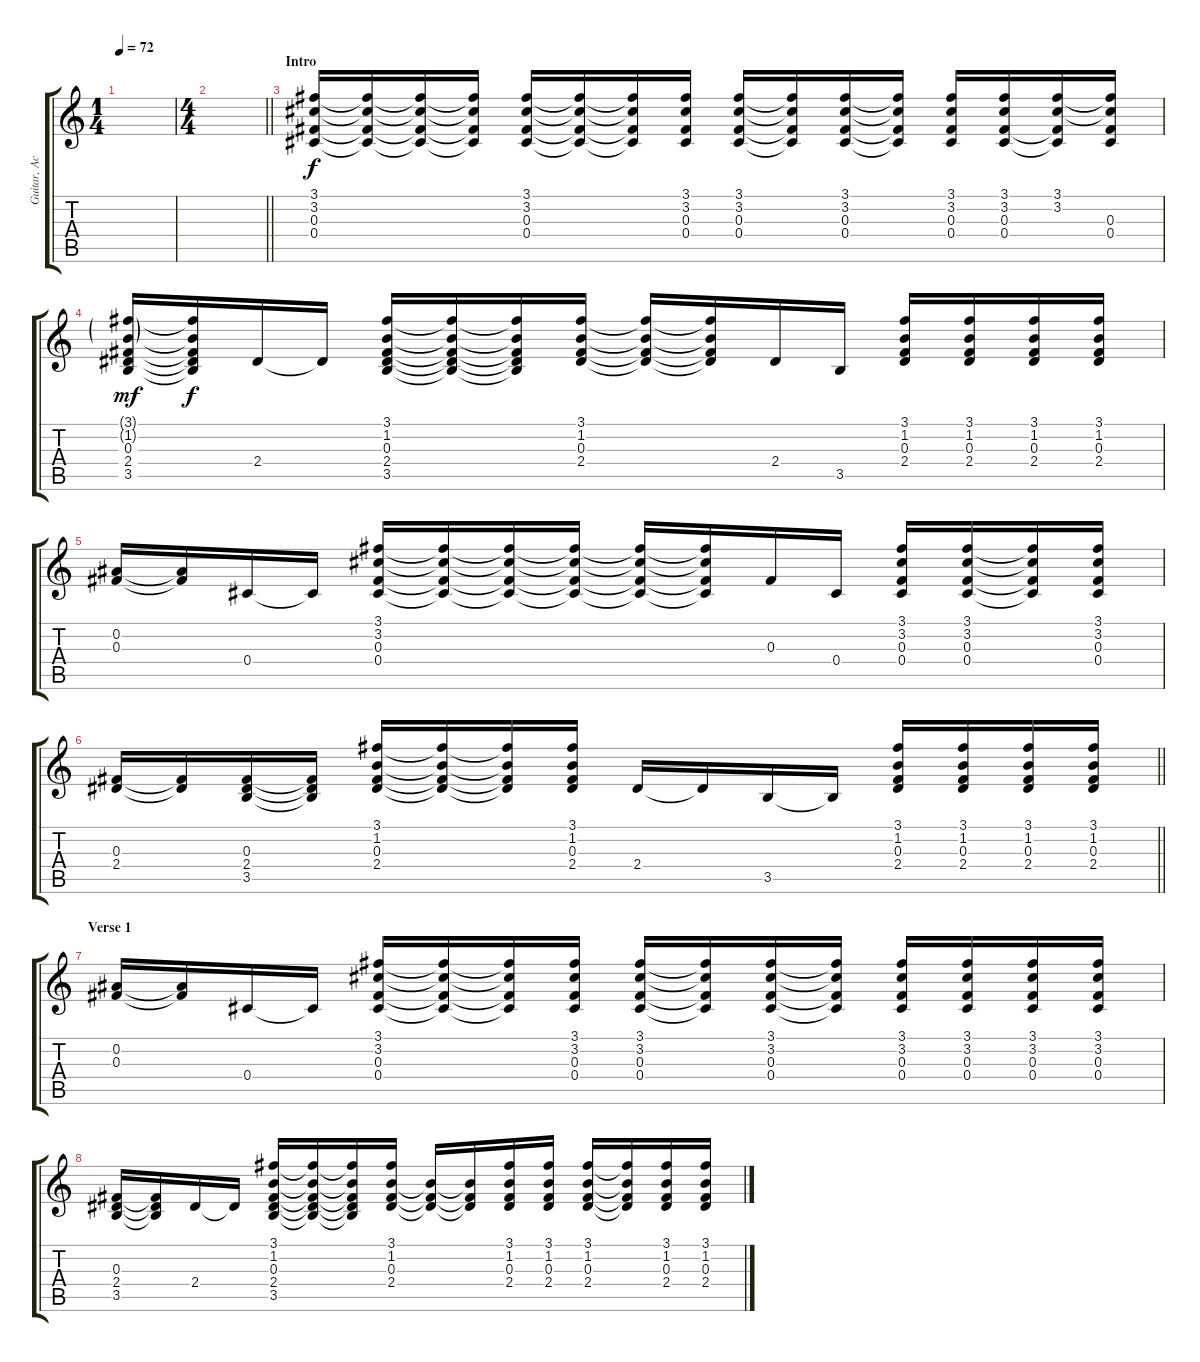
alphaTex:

\track ("Guitar, Acoustic" "Guitar, Ac") {instrument acousticguitarsteel}
\staff {score tabs}
\tuning (Eb4 Bb3 Gb3 Db3 Ab2 Eb2) {hide}
\ts (1 4)
\tempo 72
\clef g2
\ks c
|
\ts (4 4)
\barLineRight lightlight
|
\section ("" "Intro")
(3.1 3.2 0.3 0.4).16 (3.1{t} 3.2{t} 0.3{t} 0.4{t}).16 (3.1{t} 3.2{t} 0.3{t} 0.4{t}).16 (3.1{t} 3.2{t} 0.3{t} 0.4{t}).16 (3.1 3.2 0.3 0.4).16 (3.1{t} 3.2{t} 0.3{t} 0.4{t}).16 (3.1{t} 3.2{t} 0.3{t} 0.4{t}).16 (3.1 3.2 0.3 0.4).16 (3.1 3.2 0.3 0.4).16 (3.1{t} 3.2{t} 0.3{t} 0.4{t}).16 (3.1 3.2 0.3 0.4).16 (3.1{t} 3.2{t} 0.3{t} 0.4{t}).16 (3.1 3.2 0.3 0.4).16 (3.1 3.2 0.3 0.4).16 (3.1 3.2 0.3{t} 0.4{t}).16 (3.1{t} 3.2{t} 0.3 0.4).16 |
(3.1{g} 1.2{g} 0.3 2.4 3.5).16{dy mf} (3.1{t} 1.2{t} 0.3{t} 2.4{t} 3.5{t}).16{dy f} 2.4.16 2.4{t}.16 (3.1 1.2 0.3 2.4 3.5).16 (3.1{t} 1.2{t} 0.3{t} 2.4{t} 3.5{t}).16 (3.1{t} 1.2{t} 0.3{t} 2.4{t} 3.5{t}).16 (3.1 1.2 0.3 2.4).16 (3.1{t} 1.2{t} 0.3{t} 2.4{t}).16 (3.1{t} 1.2{t} 0.3{t} 2.4{t}).16 2.4.16 3.5.16 (3.1 1.2 0.3 2.4).16 (3.1 1.2 0.3 2.4).16 (3.1 1.2 0.3 2.4).16 (3.1 1.2 0.3 2.4).16 |
(0.2 0.3).16 (0.2{t} 0.3{t}).16 0.4.16 0.4{t}.16 (3.1 3.2 0.3 0.4).16 (3.1{t} 3.2{t} 0.3{t} 0.4{t}).16 (3.1{t} 3.2{t} 0.3{t} 0.4{t}).16 (3.1{t} 3.2{t} 0.3{t} 0.4{t}).16 (3.1{t} 3.2{t} 0.3{t} 0.4{t}).16 (3.1{t} 3.2{t} 0.3{t} 0.4{t}).16 0.3.16 0.4.16 (3.1 3.2 0.3 0.4).16 (3.1 3.2 0.3 0.4).16 (3.1{t} 3.2{t} 0.3{t} 0.4{t}).16 (3.1 3.2 0.3 0.4).16 |
\barLineRight lightlight
(0.3 2.4).16 (0.3{t} 2.4{t}).16 (0.3 2.4 3.5).16 (0.3{t} 2.4{t} 3.5{t}).16 (3.1 1.2 0.3 2.4).16 (3.1{t} 1.2{t} 0.3{t} 2.4{t}).16 (3.1{t} 1.2{t} 0.3{t} 2.4{t}).16 (3.1 1.2 0.3 2.4).16 2.4.16 2.4{t}.16 3.5.16 3.5{t}.16 (3.1 1.2 0.3 2.4).16 (3.1 1.2 0.3 2.4).16 (3.1 1.2 0.3 2.4).16 (3.1 1.2 0.3 2.4).16 |
\section ("" "Verse 1")
(0.2 0.3).16 (0.2{t} 0.3{t}).16 0.4.16 0.4{t}.16 (3.1 3.2 0.3 0.4).16 (3.1{t} 3.2{t} 0.3{t} 0.4{t}).16 (3.1{t} 3.2{t} 0.3{t} 0.4{t}).16 (3.1 3.2 0.3 0.4).16 (3.1 3.2 0.3 0.4).16 (3.1{t} 3.2{t} 0.3{t} 0.4{t}).16 (3.1 3.2 0.3 0.4).16 (3.1{t} 3.2{t} 0.3{t} 0.4{t}).16 (3.1 3.2 0.3 0.4).16 (3.1 3.2 0.3 0.4).16 (3.1 3.2 0.3 0.4).16 (3.1 3.2 0.3 0.4).16 |
(0.3 2.4 3.5).16 (0.3{t} 2.4{t} 3.5{t}).16 2.4.16 2.4{t}.16 (3.1 1.2 0.3 2.4 3.5).16 (3.1{t} 1.2{t} 0.3{t} 2.4{t} 3.5{t}).16 (3.1{t} 1.2{t} 0.3{t} 2.4{t} 3.5{t}).16 (3.1 1.2 0.3 2.4).16 (1.2{t} 0.3{t} 2.4{t}).16 (1.2{t} 0.3{t} 2.4{t}).16 (3.1 1.2 0.3 2.4).16 (3.1 1.2 0.3 2.4).16 (3.1 1.2 0.3 2.4).16 (3.1{t} 1.2{t} 0.3{t} 2.4{t}).16 (3.1 1.2 0.3 2.4).16 (3.1 1.2 0.3 2.4).16
